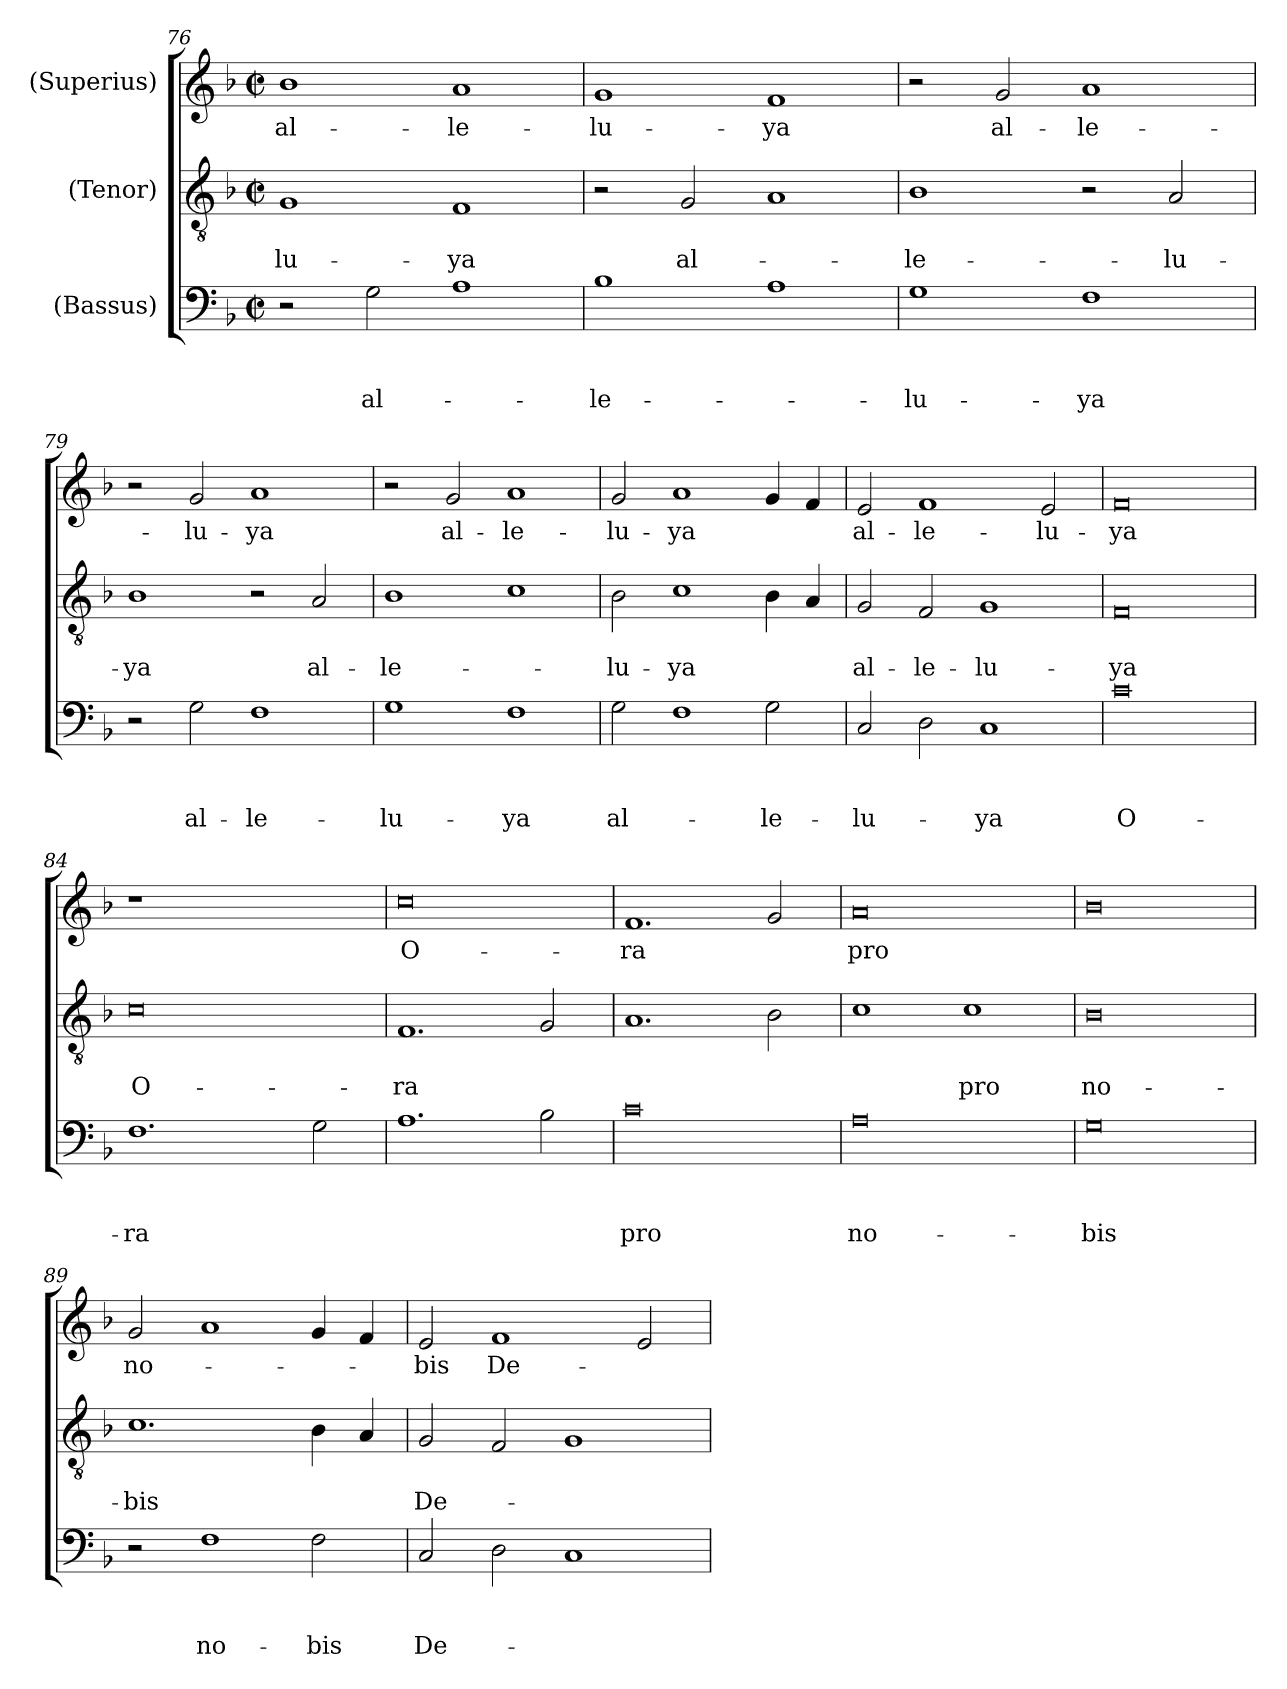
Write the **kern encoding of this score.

**kern	**text	**text	**text	**kern	**text	**text	**kern	**text
*part3	*part3	*part3	*part3	*part2	*part2	*part2	*part1	*part1
*staff3	*staff3	*staff3	*staff3	*staff2	*staff2	*staff2	*staff1	*staff1
*I"(Bassus)	*	*	*	*I"(Tenor)	*	*	*I"(Superius)	*
*clefF4	*	*	*	*clefGv2	*	*	*clefG2	*
*k[b-]	*	*	*	*k[b-]	*	*	*k[b-]	*
*F:	*	*	*	*F:	*	*	*F:	*
*M2/2	*	*	*	*M2/2	*	*	*M2/2	*
*met(c|)	*	*	*	*met(c|)	*	*	*met(c|)	*
=76	=76	=76	=76	=76	=76	=76	=76	=76
!	!	!	!	!	!	!LO:LY:b:rj	!	!LO:LY:b:rj
2r	.	.	.	1G	.	-lu-	1b-	al-
!	!	!	!LO:LY:b	!	!	!	!	!
2G\	.	.	al-	.	.	.	.	.
!	!	!	!	!	!	!LO:LY:b	!	!LO:LY:b
1A	.	.	.	1F	.	-ya	1a	-le-
!!LO:LB:g=z
=77	=77	=77	=77	=77	=77	=77	=77	=77
!	!	!	!LO:LY:b	!	!	!	!	!LO:LY:b:rj
1B-	.	.	-le-	2r	.	.	1g	-lu-
!	!	!	!	!	!	!LO:LY:b	!	!
.	.	.	.	2G/	.	al-	.	.
!	!	!	!	!	!	!	!	!LO:LY:b
1A	.	.	.	1A	.	.	1f	-ya
=78	=78	=78	=78	=78	=78	=78	=78	=78
!	!	!	!LO:LY:b	!	!	!LO:LY:b	!	!
1G	.	.	-lu-	1B-	.	-le-	2r	.
!	!	!	!	!	!	!	!	!LO:LY:b
.	.	.	.	.	.	.	2g/	al-
!	!	!	!LO:LY:b	!	!	!	!	!LO:LY:b
1F	.	.	-ya	2r	.	.	1a	-le-
!	!	!	!	!	!	!LO:LY:b	!	!
.	.	.	.	2A/	.	-lu-	.	.
=79	=79	=79	=79	=79	=79	=79	=79	=79
!	!	!	!	!	!	!LO:LY:b	!	!
2r	.	.	.	1B-	.	-ya	2r	.
!	!	!	!LO:LY:b	!	!	!	!	!LO:LY:b
2G\	.	.	al-	.	.	.	2g/	-lu-
!	!	!	!LO:LY:b	!	!	!	!	!LO:LY:b
1F	.	.	-le-	2r	.	.	1a	-ya
!	!	!	!	!	!	!LO:LY:b	!	!
.	.	.	.	2A/	.	al-	.	.
=80	=80	=80	=80	=80	=80	=80	=80	=80
!	!	!	!LO:LY:b	!	!	!LO:LY:b	!	!
1G	.	.	-lu-	1B-	.	-le-	2r	.
!	!	!	!	!	!	!	!	!LO:LY:b
.	.	.	.	.	.	.	2g/	al-
!	!	!	!LO:LY:b	!	!	!	!	!LO:LY:b
1F	.	.	-ya	1c	.	.	1a	-le-
=81	=81	=81	=81	=81	=81	=81	=81	=81
!	!	!	!LO:LY:b	!	!	!LO:LY:b	!	!LO:LY:b
2G\	.	.	al-	2B-\	.	-lu-	2g/	-lu-
!	!	!	!	!	!	!LO:LY:b	!	!LO:LY:b
1F	.	.	.	1c	.	-ya	1a	-ya
!	!	!	!LO:LY:b	!	!	!	!	!
2G\	.	.	-le-	4B-\	.	.	4g/	.
.	.	.	.	4A/	.	.	4f/	.
=82	=82	=82	=82	=82	=82	=82	=82	=82
!	!	!	!LO:LY:b	!	!	!LO:LY:b	!	!LO:LY:b
2C/	.	.	-lu-	2G/	.	al-	2e/	al-
!	!	!	!	!	!	!LO:LY:b	!	!LO:LY:b
2D\	.	.	.	2F/	.	-le-	1f	-le-
!	!	!	!LO:LY:b	!	!	!LO:LY:b	!	!
1C	.	.	-ya	1G	.	-lu-	.	.
!	!	!	!	!	!	!	!	!LO:LY:b
.	.	.	.	.	.	.	2e/	-lu-
!!LO:LB:g=z
=83	=83	=83	=83	=83	=83	=83	=83	=83
!	!	!	!LO:LY:b:rj	!	!	!LO:LY:b	!	!LO:LY:b
0c	.	.	O-	0F	.	-ya	0f	-ya
=84	=84	=84	=84	=84	=84	=84	=84	=84
!	!	!	!LO:LY:b	!	!	!LO:LY:b:rj	!	!
1.F	.	.	-ra	0c	.	O-	1r	.
.	.	.	.	.	.	.	1ryy	.
2G\	.	.	.	.	.	.	.	.
=85	=85	=85	=85	=85	=85	=85	=85	=85
!	!	!	!	!	!	!LO:LY:b	!	!LO:LY:b:rj
1.A	.	.	.	1.F	.	-ra	0cc	O-
2B-\	.	.	.	2G/	.	.	.	.
=86	=86	=86	=86	=86	=86	=86	=86	=86
!	!	!	!LO:LY:b	!	!	!	!	!LO:LY:b
0c	.	.	pro	1.A	.	.	1.f	-ra
.	.	.	.	2B-\	.	.	2g/	.
=87	=87	=87	=87	=87	=87	=87	=87	=87
!	!	!	!LO:LY:b	!	!	!	!	!LO:LY:b
0A	.	.	no-	1c	.	.	0a	pro
!	!	!	!	!	!	!LO:LY:b	!	!
.	.	.	.	1c	.	pro	.	.
=88	=88	=88	=88	=88	=88	=88	=88	=88
!	!	!	!LO:LY:b	!	!	!LO:LY:b	!	!
0G	.	.	-bis	0B-	.	no-	0b-	.
!!LO:LB:g=z
=89	=89	=89	=89	=89	=89	=89	=89	=89
!	!	!	!	!	!	!LO:LY:b	!	!LO:LY:b
2r	.	.	.	1.c	.	-bis	2g/	no-
!	!	!	!LO:LY:b	!	!	!	!	!
1F	.	.	no-	.	.	.	1a	.
!	!	!	!LO:LY:b	!	!	!	!	!
2F\	.	.	-bis	4B-\	.	.	4g/	.
.	.	.	.	4A/	.	.	4f/	.
=90	=90	=90	=90	=90	=90	=90	=90	=90
!	!	!	!LO:LY:b	!	!	!LO:LY:b	!	!LO:LY:b
2C/	.	.	De-	2G/	.	De-	2e/	-bis
!	!	!	!	!	!	!	!	!LO:LY:b
2D\	.	.	.	2F/	.	.	1f	De-
1C	.	.	.	1G	.	.	.	.
.	.	.	.	.	.	.	2e/	.
=	=	=	=	=	=	=	=	=
*-	*-	*-	*-	*-	*-	*-	*-	*-
